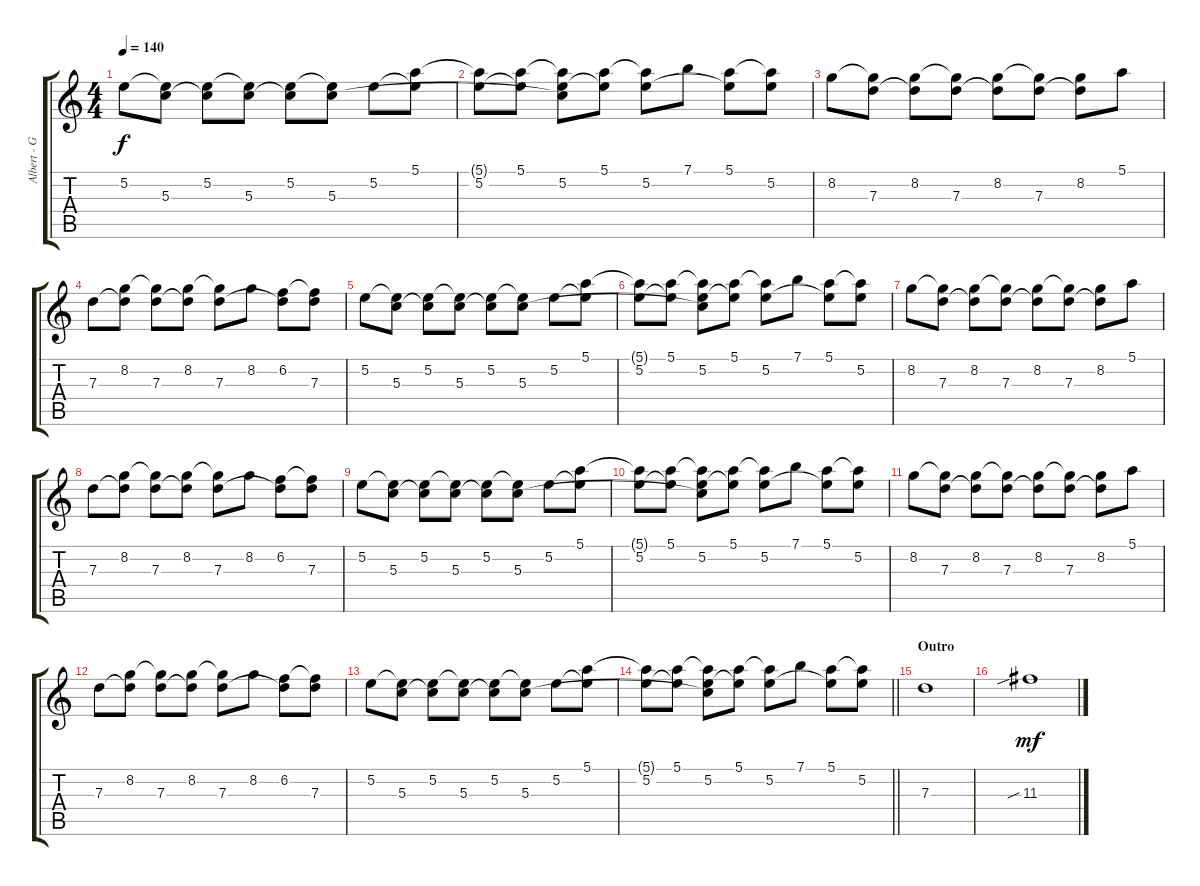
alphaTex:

\track ("Albert - Guitar RSE" "Albert - G") {instrument overdrivenguitar}
\staff {score tabs}
\tuning (E4 B3 G3 D3 A2 E2) {hide}
\ts (4 4)
\tempo 140
\clef g2
\ks c
5.2.8{dy f} (5.2{t} 5.3).8 (5.2 5.3{t}).8 (5.2{t} 5.3).8 (5.2 5.3{t}).8 (5.2{t} 5.3).8 5.2.8 (5.1 5.2{t}).8 |
(5.1{t} 5.2).8 (5.1 5.2{t}).8 (5.1{t} 5.2 5.3{t}).8 (5.1 5.2{t}).8 (5.1{t} 5.2).8 7.1.8 (5.1 5.2{t}).8 (5.1{t} 5.2).8 |
8.2.8 (8.2{t} 7.3).8 (8.2 7.3{t}).8 (8.2{t} 7.3).8 (8.2 7.3{t}).8 (8.2{t} 7.3).8 (8.2 7.3{t}).8 5.1.8 |
7.3.8 (8.2 7.3{t}).8 (8.2{t} 7.3).8 (8.2 7.3{t}).8 (8.2{t} 7.3).8 8.2.8 (6.2 7.3{t}).8 (6.2{t} 7.3).8 |
5.2.8 (5.2{t} 5.3).8 (5.2 5.3{t}).8 (5.2{t} 5.3).8 (5.2 5.3{t}).8 (5.2{t} 5.3).8 5.2.8 (5.1 5.2{t}).8 |
(5.1{t} 5.2).8 (5.1 5.2{t}).8 (5.1{t} 5.2 5.3{t}).8 (5.1 5.2{t}).8 (5.1{t} 5.2).8 7.1.8 (5.1 5.2{t}).8 (5.1{t} 5.2).8 |
8.2.8 (8.2{t} 7.3).8 (8.2 7.3{t}).8 (8.2{t} 7.3).8 (8.2 7.3{t}).8 (8.2{t} 7.3).8 (8.2 7.3{t}).8 5.1.8 |
7.3.8 (8.2 7.3{t}).8 (8.2{t} 7.3).8 (8.2 7.3{t}).8 (8.2{t} 7.3).8 8.2.8 (6.2 7.3{t}).8 (6.2{t} 7.3).8 |
5.2.8 (5.2{t} 5.3).8 (5.2 5.3{t}).8 (5.2{t} 5.3).8 (5.2 5.3{t}).8 (5.2{t} 5.3).8 5.2.8 (5.1 5.2{t}).8 |
(5.1{t} 5.2).8 (5.1 5.2{t}).8 (5.1{t} 5.2 5.3{t}).8 (5.1 5.2{t}).8 (5.1{t} 5.2).8 7.1.8 (5.1 5.2{t}).8 (5.1{t} 5.2).8 |
8.2.8 (8.2{t} 7.3).8 (8.2 7.3{t}).8 (8.2{t} 7.3).8 (8.2 7.3{t}).8 (8.2{t} 7.3).8 (8.2 7.3{t}).8 5.1.8 |
7.3.8 (8.2 7.3{t}).8 (8.2{t} 7.3).8 (8.2 7.3{t}).8 (8.2{t} 7.3).8 8.2.8 (6.2 7.3{t}).8 (6.2{t} 7.3).8 |
5.2.8 (5.2{t} 5.3).8 (5.2 5.3{t}).8 (5.2{t} 5.3).8 (5.2 5.3{t}).8 (5.2{t} 5.3).8 5.2.8 (5.1 5.2{t}).8 |
\barLineRight lightlight
(5.1{t} 5.2).8 (5.1 5.2{t}).8 (5.1{t} 5.2 5.3{t}).8 (5.1 5.2{t}).8 (5.1{t} 5.2).8 7.1.8 (5.1 5.2{t}).8 (5.1{t} 5.2).8 |
\section ("" "Outro")
7.3.1 |
11.3{sib}.1{dy mf}
